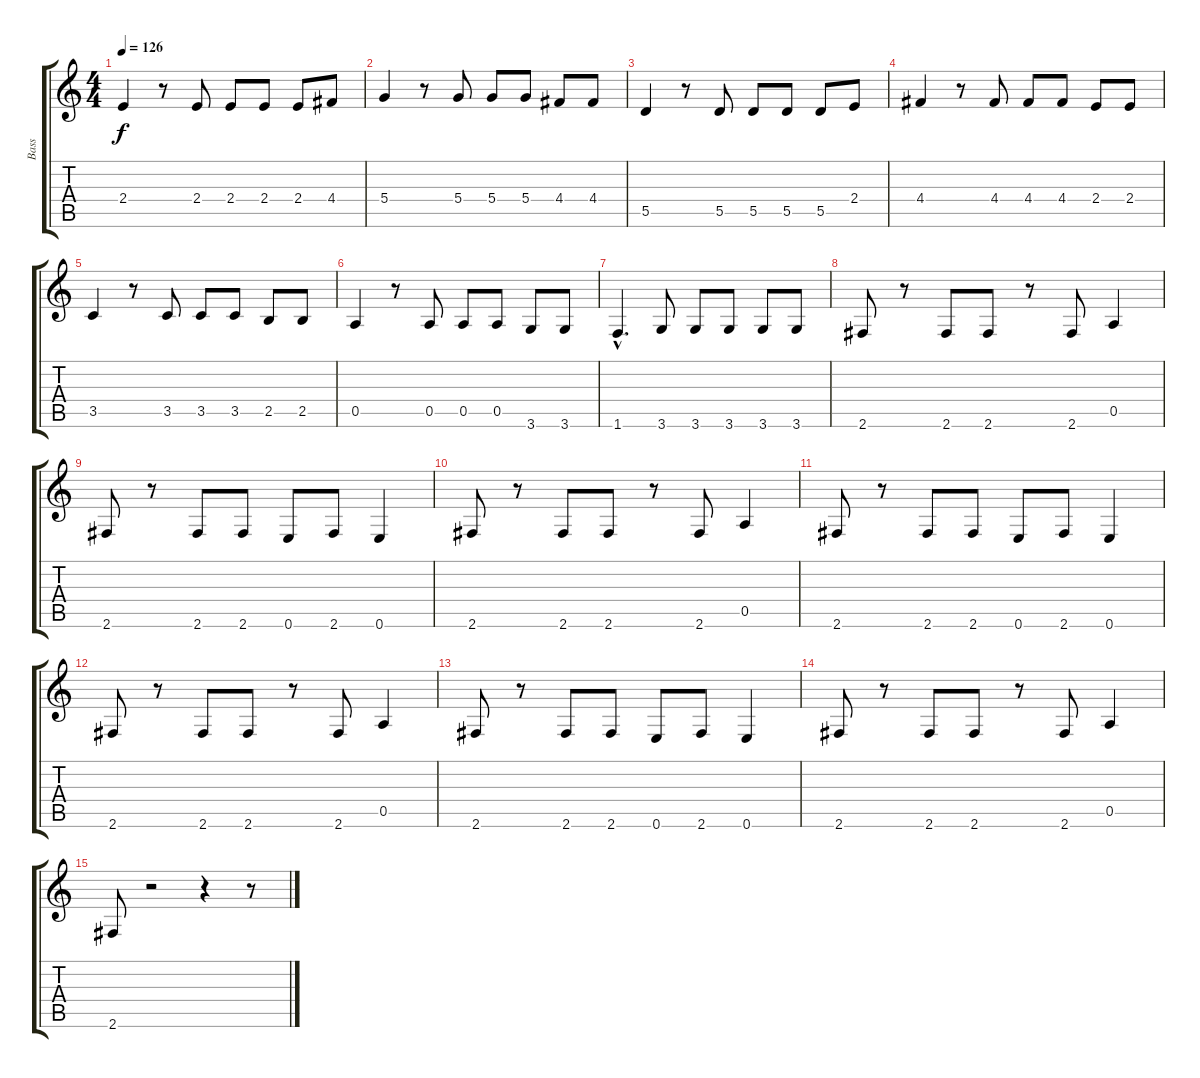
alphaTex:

\track ("Bass" "Bass") {instrument electricbasspick}
\staff {score tabs}
\tuning (E4 B3 G3 D3 A2 E2) {hide}
\ts (4 4)
\tempo 126
\clef g2
\ks c
2.4.4{dy f} r.8 2.4.8 2.4.8 2.4.8 2.4.8 4.4.8 |
5.4.4 r.8 5.4.8 5.4.8 5.4.8 4.4.8 4.4.8 |
5.5.4 r.8 5.5.8 5.5.8 5.5.8 5.5.8 2.4.8 |
4.4.4 r.8 4.4.8 4.4.8 4.4.8 2.4.8 2.4.8 |
3.5.4 r.8 3.5.8 3.5.8 3.5.8 2.5.8 2.5.8 |
0.5.4 r.8 0.5.8 0.5.8 0.5.8 3.6.8 3.6.8 |
1.6{hac}.4{d} 3.6.8 3.6.8 3.6.8 3.6.8 3.6.8 |
2.6.8 r.8 2.6.8 2.6.8 r.8 2.6.8 0.5.4 |
2.6.8 r.8 2.6.8 2.6.8 0.6.8 2.6.8 0.6.4 |
2.6.8 r.8 2.6.8 2.6.8 r.8 2.6.8 0.5.4 |
2.6.8 r.8 2.6.8 2.6.8 0.6.8 2.6.8 0.6.4 |
2.6.8 r.8 2.6.8 2.6.8 r.8 2.6.8 0.5.4 |
2.6.8 r.8 2.6.8 2.6.8 0.6.8 2.6.8 0.6.4 |
2.6.8 r.8 2.6.8 2.6.8 r.8 2.6.8 0.5.4 |
2.6.8 r.2 r.4 r.8
